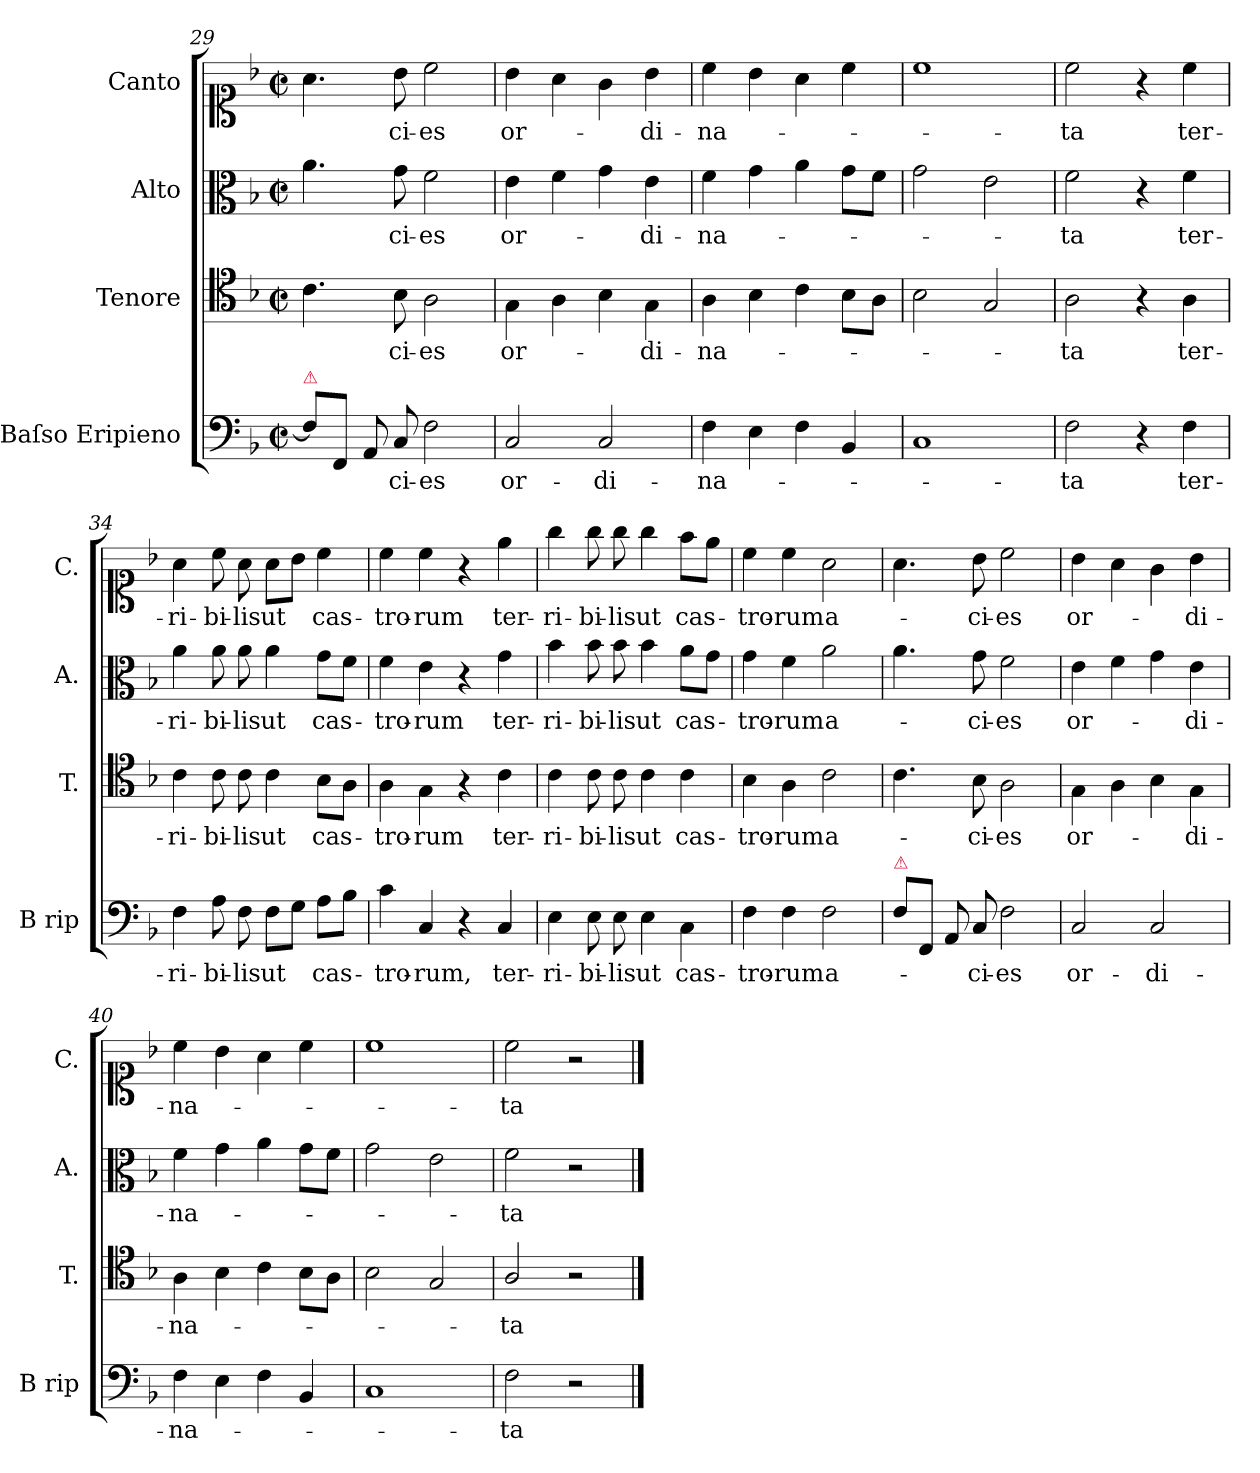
**kern	**text	**kern	**text	**kern	**text	**kern	**text
*part4	*part4	*part3	*part3	*part2	*part2	*part1	*part1
*staff4	*staff4	*staff3	*staff3	*staff2	*staff2	*staff1	*staff1
*I"Baſso Eripieno	*	*I"Tenore	*	*I"Alto	*	*I"Canto	*
*I'B rip	*	*I'T.	*	*I'A.	*	*I'C.	*
*clefF4	*	*clefC4	*	*clefC3	*	*clefC1	*
*k[b-]	*	*k[b-]	*	*k[b-]	*	*k[b-]	*
*M2/2	*	*M2/2	*	*M2/2	*	*M2/2	*
*met(c|)	*	*met(c|)	*	*met(c|)	*	*met(c|)	*
=29	=29	=29	=29	=29	=29	=29	=29
!LO:TX:a:color=crimson:t=⚠	!	!	!	!	!	!	!
8F\L]	.	4.c\	.	4.a\	.	4.a\	.
8FF/J	.	.	.	.	.	.	.
8AA/	.	.	.	.	.	.	.
8C/	-ci-	8B-\	-ci-	8g\	-ci-	8b-\	-ci-
2F\	-es	2A\	-es	2f\	-es	2cc\	-es
=30	=30	=30	=30	=30	=30	=30	=30
2C/	or-	4G\	or-	4e\	or-	4b-\	or-
.	.	4A\	.	4f\	.	4a\	.
2C/	-di-	4B-\	.	4g\	.	4g\	.
.	.	4G\	-di-	4e\	-di-	4b-\	-di-
=31	=31	=31	=31	=31	=31	=31	=31
4F\	-na-	4A\	-na-	4f\	-na-	4cc\	-na-
4E\	.	4B-\	.	4g\	.	4b-\	.
4F\	.	4c\	.	4a\	.	4a\	.
4BB-/	.	8B-\L	.	8g\L	.	4cc\	.
.	.	8A\J	.	8f\J	.	.	.
=32	=32	=32	=32	=32	=32	=32	=32
1C/	.	2B-\	.	2g\	.	1cc\	.
.	.	2G/	.	2e\	.	.	.
=33	=33	=33	=33	=33	=33	=33	=33
2F\	-ta	2A\	-ta	2f\	-ta	2cc\	-ta
4r	.	4r	.	4r	.	4r	.
4F\	ter-	4A\	ter-	4f\	ter-	4cc\	ter-
=34	=34	=34	=34	=34	=34	=34	=34
4F\	-ri-	4c\	-ri-	4a\	-ri-	4a\	-ri-
8A\	-bi-	8c\	-bi-	8a\	-bi-	8cc\	-bi-
8F\	-lis	8c\	-lis	8a\	-lis	8a\	-lis
8F\L	ut	4c\	ut	4a\	ut	8a\L	ut
8G\J	.	.	.	.	.	8b-\J	.
8A\L	cas-	8B-\L	cas-	8g\L	cas-	4cc\	cas-
8B-\J	.	8A\J	.	8f\J	.	.	.
=35	=35	=35	=35	=35	=35	=35	=35
4c\	-tro-	4A\	-tro-	4f\	-tro-	4cc\	-tro-
4C/	-rum,	4G\	-rum	4e\	-rum	4cc\	-rum
4r	.	4r	.	4r	.	4r	.
4C/	ter-	4c\	ter-	4g\	ter-	4ee\	ter-
=36	=36	=36	=36	=36	=36	=36	=36
4E\	-ri-	4c\	-ri-	4b-\	-ri-	4gg\	-ri-
8E\	-bi-	8c\	-bi-	8b-\	-bi-	8gg\	-bi-
8E\	-lis	8c\	-lis	8b-\	-lis	8gg\	-lis
4E\	ut	4c\	ut	4b-\	ut	4gg\	ut
4C\	cas-	4c\	cas-	8a\L	cas-	8ff\L	cas-
.	.	.	.	8g\J	.	8ee\J	.
=37	=37	=37	=37	=37	=37	=37	=37
4F\	-tro-	4B-\	tro-	4g\	-tro-	4cc\	-tro-
4F\	-rum	4A\	-rum	4f\	-rum	4cc\	-rum
2F\	a-	2c\	a-	2a\	a-	2a\	a-
=38	=38	=38	=38	=38	=38	=38	=38
!LO:TX:a:color=crimson:t=⚠	!	!	!	!	!	!	!
8F\L	.	4.c\	.	4.a\	.	4.a\	.
8FF/J	.	.	.	.	.	.	.
8AA/	.	.	.	.	.	.	.
8C/	-ci-	8B-\	-ci-	8g\	-ci-	8b-\	-ci-
2F\	-es	2A\	-es	2f\	-es	2cc\	-es
=39	=39	=39	=39	=39	=39	=39	=39
2C/	or-	4G\	or-	4e\	or-	4b-\	or-
.	.	4A\	.	4f\	.	4a\	.
2C/	-di-	4B-\	.	4g\	.	4g\	.
.	.	4G\	-di-	4e\	-di-	4b-\	-di-
=40	=40	=40	=40	=40	=40	=40	=40
4F\	-na-	4A\	-na-	4f\	-na-	4cc\	-na-
4E\	.	4B-\	.	4g\	.	4b-\	.
4F\	.	4c\	.	4a\	.	4a\	.
4BB-/	.	8B-\L	.	8g\L	.	4cc\	.
.	.	8A\J	.	8f\J	.	.	.
=41	=41	=41	=41	=41	=41	=41	=41
1C/	.	2B-\	.	2g\	.	1cc\	.
.	.	2G/	.	2e\	.	.	.
=42	=42	=42	=42	=42	=42	=42	=42
2F\	-ta	2A/	-ta	2f\	-ta	2cc\	-ta
2r	.	2r	.	2r	.	2r	.
==	==	==	==	==	==	==	==
*-	*-	*-	*-	*-	*-	*-	*-
